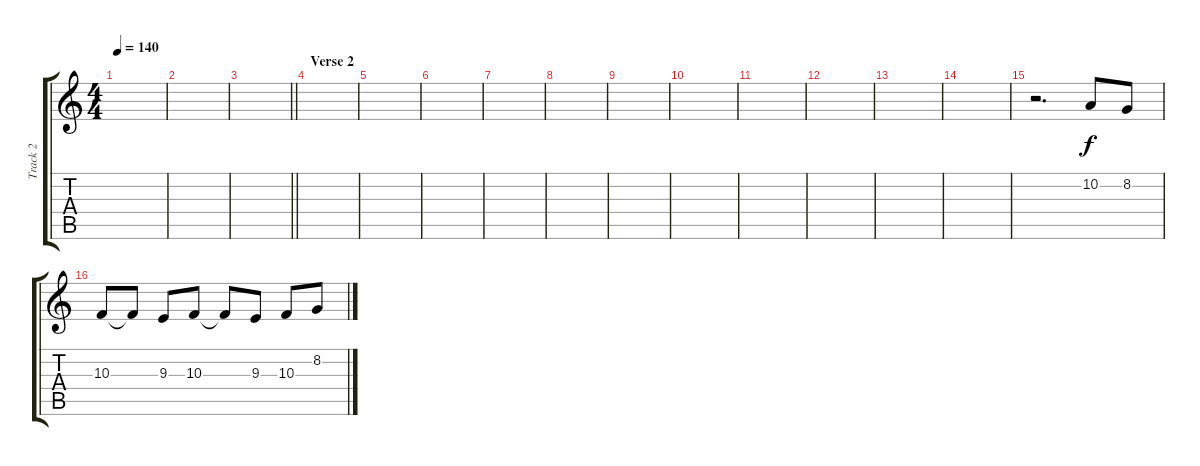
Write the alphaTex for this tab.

\track ("Track 2" "Track 2") {instrument trumpet}
\staff {score tabs}
\tuning (E4 B3 G3 D3 A2 E2) {hide}
\ts (4 4)
\tempo 140
\clef g2
\ks c
|
|
\barLineRight lightlight
|
\section ("" "Verse 2")
|
|
|
|
|
|
|
|
|
|
|
r.2{d} 10.2.8 8.2.8 |
10.3.8 10.3{t}.8 9.3.8 10.3.8 10.3{t}.8 9.3.8 10.3.8 8.2.8
